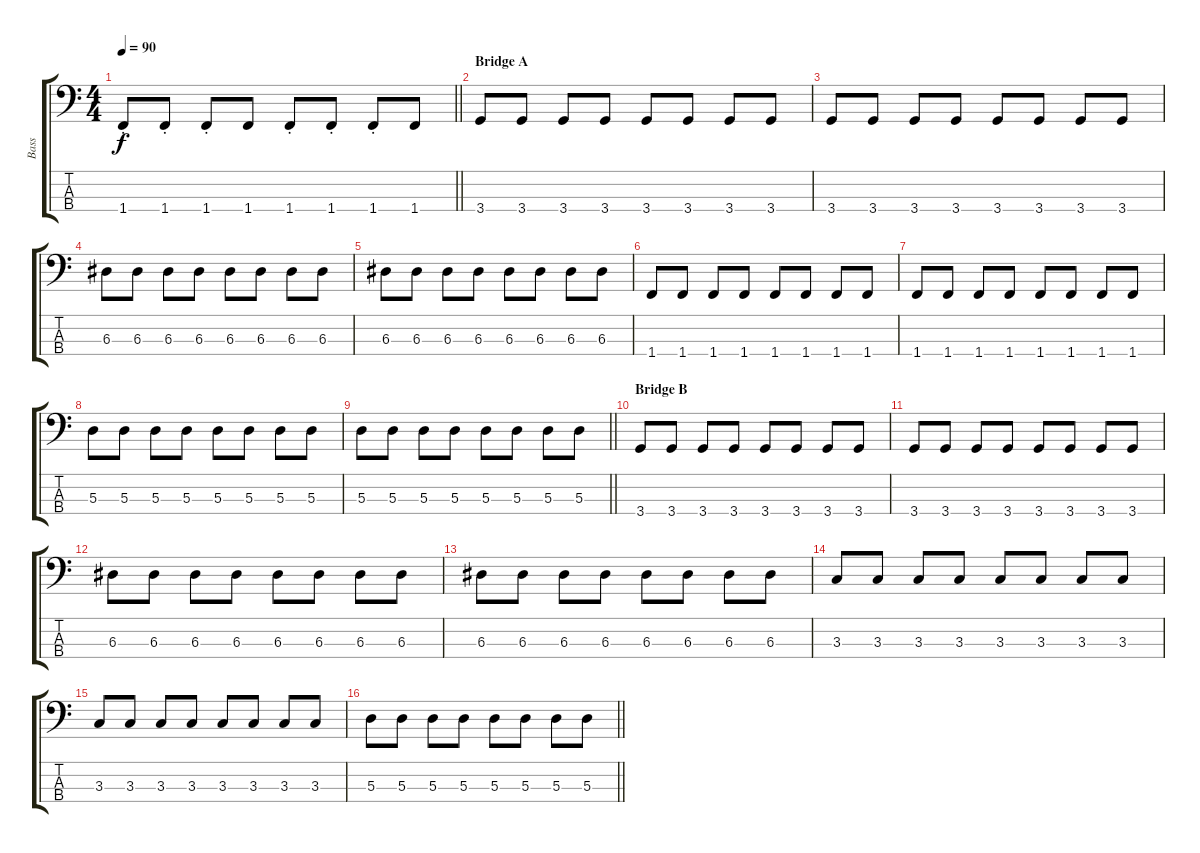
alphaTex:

\track ("Bass" "Bass") {instrument electricbassfinger}
\staff {score tabs}
\tuning (G2 D2 A1 E1) {hide}
\ts (4 4)
\tempo 90
\clef f4
\barLineRight lightlight
\ks c
1.4{st}.8{dy f} 1.4{st}.8 1.4{st}.8 1.4.8 1.4{st}.8 1.4{st}.8 1.4{st}.8 1.4.8 |
\section ("" "Bridge A")
3.4.8 3.4.8 3.4.8 3.4.8 3.4.8 3.4.8 3.4.8 3.4.8 |
3.4.8 3.4.8 3.4.8 3.4.8 3.4.8 3.4.8 3.4.8 3.4.8 |
6.3.8 6.3.8 6.3.8 6.3.8 6.3.8 6.3.8 6.3.8 6.3.8 |
6.3.8 6.3.8 6.3.8 6.3.8 6.3.8 6.3.8 6.3.8 6.3.8 |
1.4.8 1.4.8 1.4.8 1.4.8 1.4.8 1.4.8 1.4.8 1.4.8 |
1.4.8 1.4.8 1.4.8 1.4.8 1.4.8 1.4.8 1.4.8 1.4.8 |
5.3.8 5.3.8 5.3.8 5.3.8 5.3.8 5.3.8 5.3.8 5.3.8 |
\barLineRight lightlight
5.3.8 5.3.8 5.3.8 5.3.8 5.3.8 5.3.8 5.3.8 5.3.8 |
\section ("" "Bridge B")
3.4.8 3.4.8 3.4.8 3.4.8 3.4.8 3.4.8 3.4.8 3.4.8 |
3.4.8 3.4.8 3.4.8 3.4.8 3.4.8 3.4.8 3.4.8 3.4.8 |
6.3.8 6.3.8 6.3.8 6.3.8 6.3.8 6.3.8 6.3.8 6.3.8 |
6.3.8 6.3.8 6.3.8 6.3.8 6.3.8 6.3.8 6.3.8 6.3.8 |
3.3.8 3.3.8 3.3.8 3.3.8 3.3.8 3.3.8 3.3.8 3.3.8 |
3.3.8 3.3.8 3.3.8 3.3.8 3.3.8 3.3.8 3.3.8 3.3.8 |
\barLineRight lightlight
5.3.8 5.3.8 5.3.8 5.3.8 5.3.8 5.3.8 5.3.8 5.3.8
